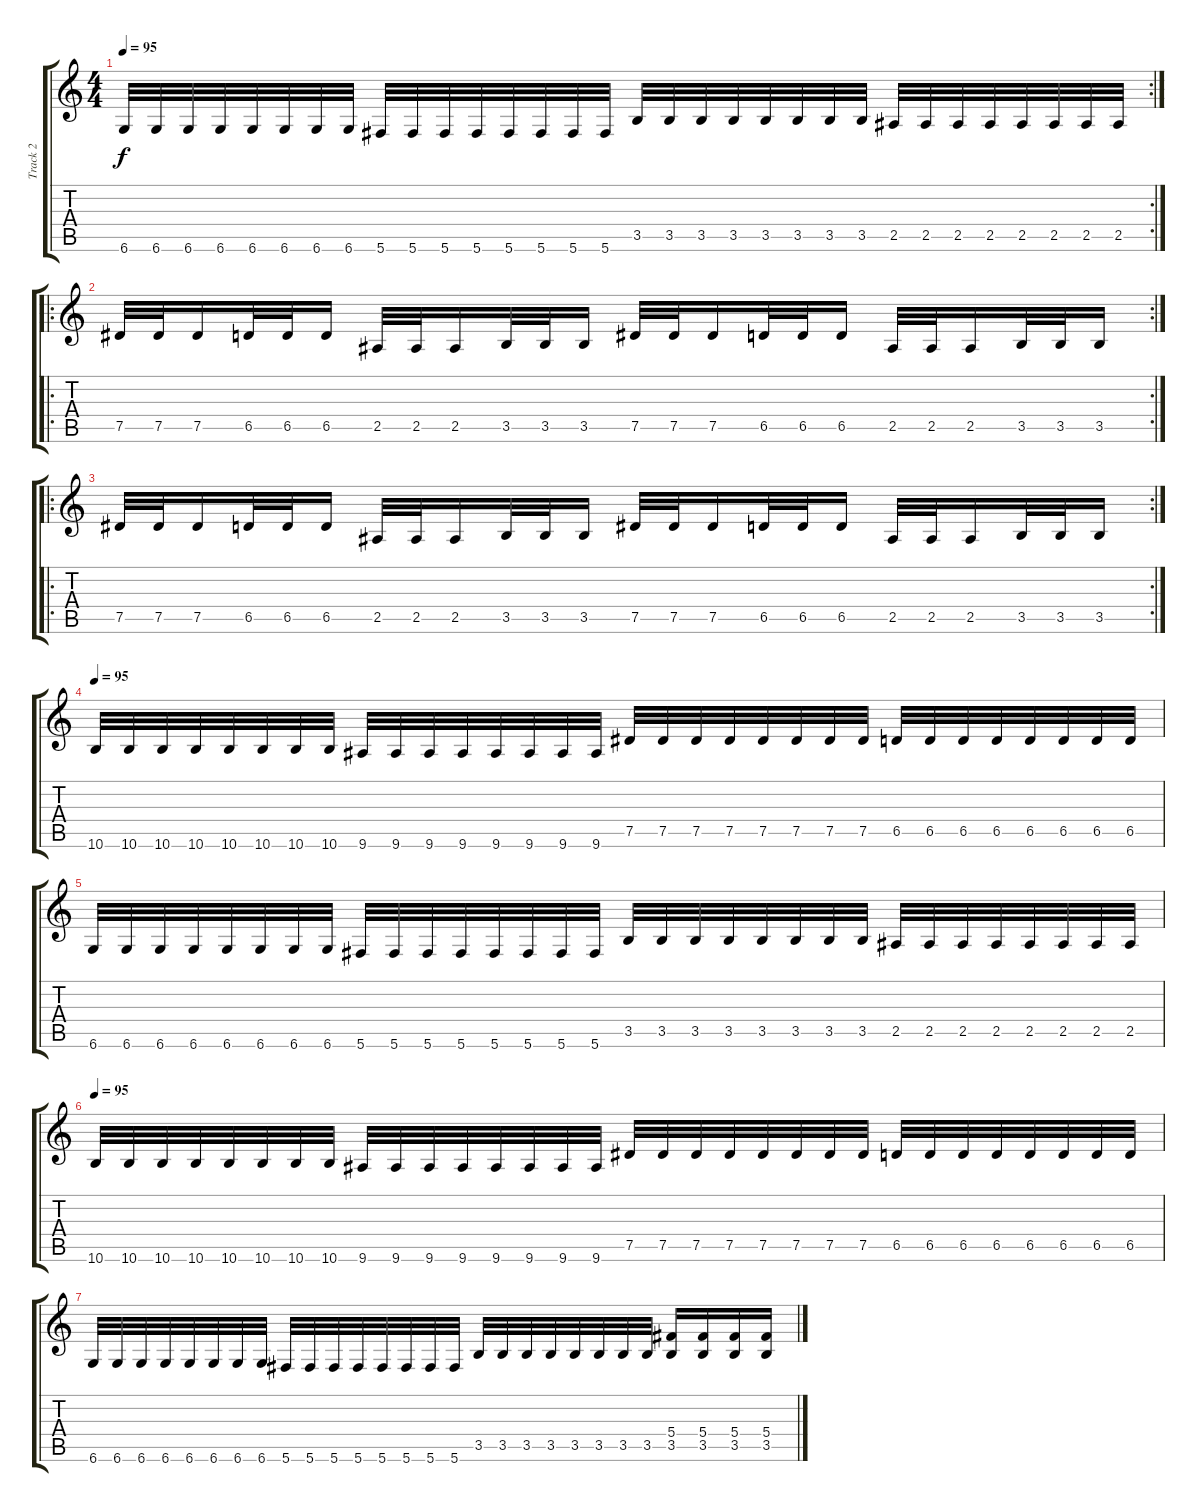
\track ("Track 2" "Track 2") {instrument distortionguitar}
\staff {score tabs}
\tuning (Eb4 Bb3 Gb3 Db3 Ab2 Db2) {hide}
\rc 2
\ts (4 4)
\tempo 95
\clef g2
\ks c
6.6.32{dy f} 6.6.32 6.6.32 6.6.32 6.6.32 6.6.32 6.6.32 6.6.32 5.6.32 5.6.32 5.6.32 5.6.32 5.6.32 5.6.32 5.6.32 5.6.32 3.5.32 3.5.32 3.5.32 3.5.32 3.5.32 3.5.32 3.5.32 3.5.32 2.5.32 2.5.32 2.5.32 2.5.32 2.5.32 2.5.32 2.5.32 2.5.32 |
\ro
\rc 2
7.5.32 7.5.32 7.5.16 6.5.32 6.5.32 6.5.16 2.5.32 2.5.32 2.5.16 3.5.32 3.5.32 3.5.16 7.5.32 7.5.32 7.5.16 6.5.32 6.5.32 6.5.16 2.5.32 2.5.32 2.5.16 3.5.32 3.5.32 3.5.16 |
\ro
\rc 2
7.5.32 7.5.32 7.5.16 6.5.32 6.5.32 6.5.16 2.5.32 2.5.32 2.5.16 3.5.32 3.5.32 3.5.16 7.5.32 7.5.32 7.5.16 6.5.32 6.5.32 6.5.16 2.5.32 2.5.32 2.5.16 3.5.32 3.5.32 3.5.16 |
\tempo 95
10.6.32 10.6.32 10.6.32 10.6.32 10.6.32 10.6.32 10.6.32 10.6.32 9.6.32 9.6.32 9.6.32 9.6.32 9.6.32 9.6.32 9.6.32 9.6.32 7.5.32 7.5.32 7.5.32 7.5.32 7.5.32 7.5.32 7.5.32 7.5.32 6.5.32 6.5.32 6.5.32 6.5.32 6.5.32 6.5.32 6.5.32 6.5.32 |
6.6.32 6.6.32 6.6.32 6.6.32 6.6.32 6.6.32 6.6.32 6.6.32 5.6.32 5.6.32 5.6.32 5.6.32 5.6.32 5.6.32 5.6.32 5.6.32 3.5.32 3.5.32 3.5.32 3.5.32 3.5.32 3.5.32 3.5.32 3.5.32 2.5.32 2.5.32 2.5.32 2.5.32 2.5.32 2.5.32 2.5.32 2.5.32 |
\tempo 95
10.6.32 10.6.32 10.6.32 10.6.32 10.6.32 10.6.32 10.6.32 10.6.32 9.6.32 9.6.32 9.6.32 9.6.32 9.6.32 9.6.32 9.6.32 9.6.32 7.5.32 7.5.32 7.5.32 7.5.32 7.5.32 7.5.32 7.5.32 7.5.32 6.5.32 6.5.32 6.5.32 6.5.32 6.5.32 6.5.32 6.5.32 6.5.32 |
6.6.32 6.6.32 6.6.32 6.6.32 6.6.32 6.6.32 6.6.32 6.6.32 5.6.32 5.6.32 5.6.32 5.6.32 5.6.32 5.6.32 5.6.32 5.6.32 3.5.32 3.5.32 3.5.32 3.5.32 3.5.32 3.5.32 3.5.32 3.5.32 (5.4 3.5).16 (5.4 3.5).16 (5.4 3.5).16 (5.4 3.5).16
